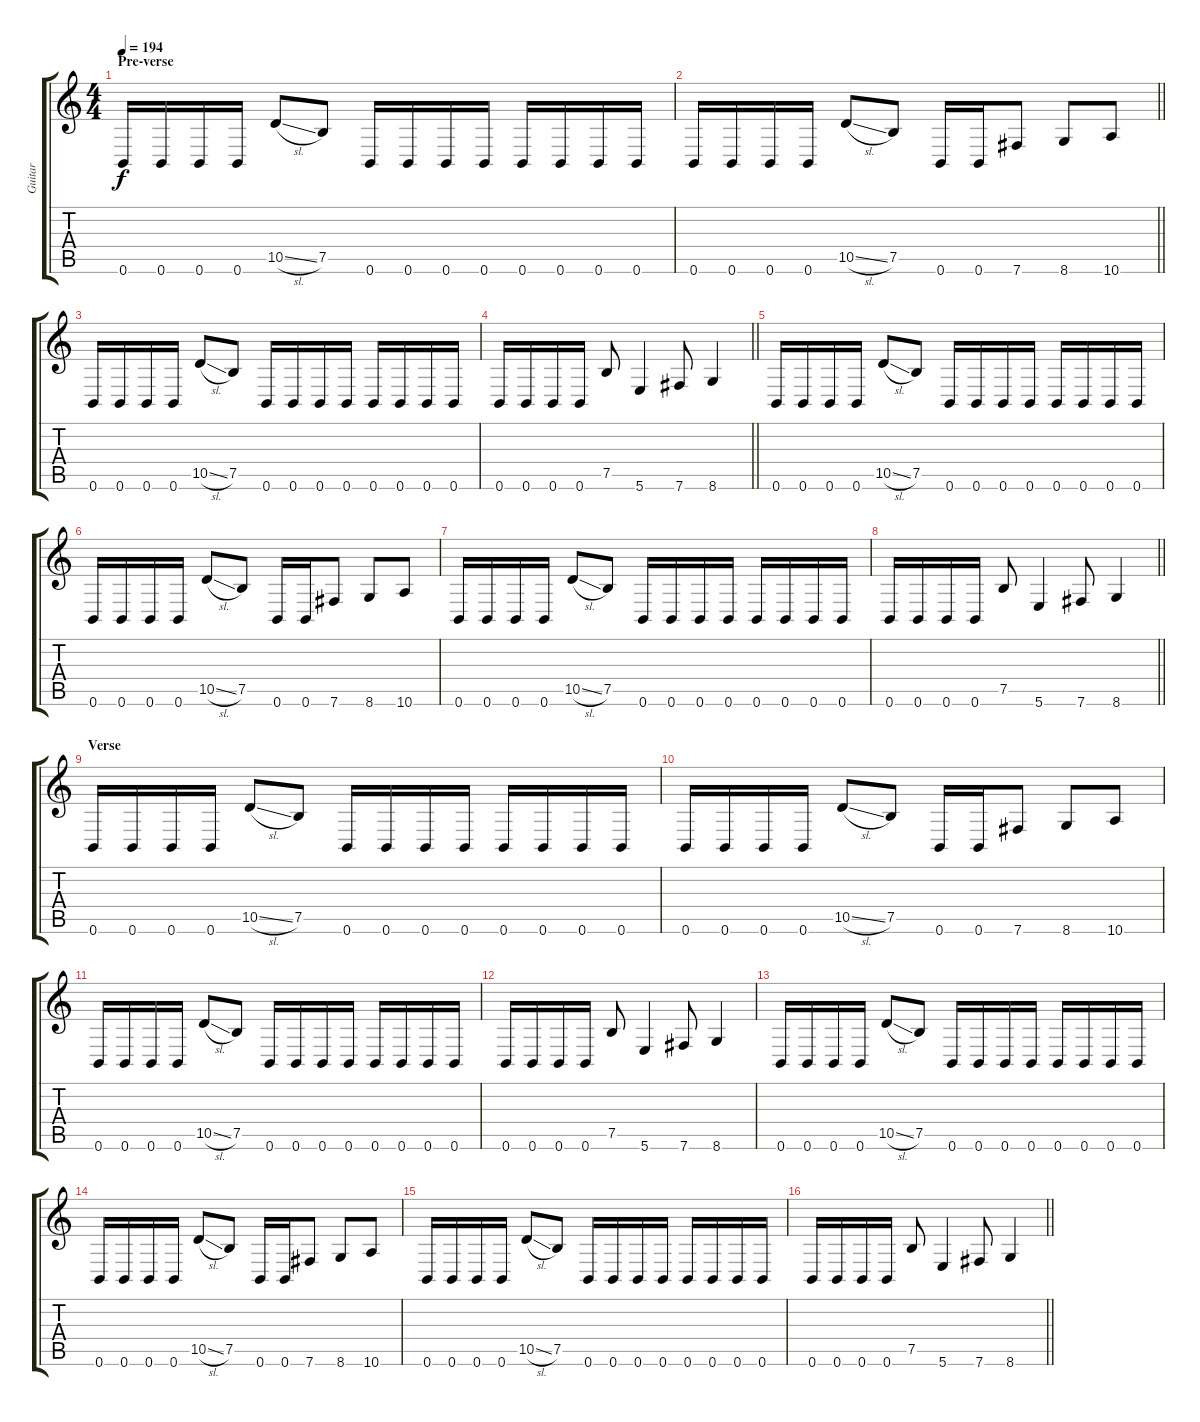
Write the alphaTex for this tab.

\track ("Guitar" "Guitar") {instrument distortionguitar}
\staff {score tabs}
\tuning (B3 Gb3 D3 A2 E2 B1) {hide}
\ts (4 4)
\section ("" "Pre-verse")
\tempo 194
\clef g2
\ks c
0.6.16{dy f} 0.6.16 0.6.16 0.6.16 10.5{sl}.8 7.5.8 0.6.16 0.6.16 0.6.16 0.6.16 0.6.16 0.6.16 0.6.16 0.6.16 |
\barLineRight lightlight
0.6.16 0.6.16 0.6.16 0.6.16 10.5{sl}.8 7.5.8 0.6.16 0.6.16 7.6.8 8.6.8 10.6.8 |
0.6.16 0.6.16 0.6.16 0.6.16 10.5{sl}.8 7.5.8 0.6.16 0.6.16 0.6.16 0.6.16 0.6.16 0.6.16 0.6.16 0.6.16 |
\barLineRight lightlight
0.6.16 0.6.16 0.6.16 0.6.16 7.5.8 5.6.4 7.6.8 8.6.4 |
0.6.16 0.6.16 0.6.16 0.6.16 10.5{sl}.8 7.5.8 0.6.16 0.6.16 0.6.16 0.6.16 0.6.16 0.6.16 0.6.16 0.6.16 |
0.6.16 0.6.16 0.6.16 0.6.16 10.5{sl}.8 7.5.8 0.6.16 0.6.16 7.6.8 8.6.8 10.6.8 |
0.6.16 0.6.16 0.6.16 0.6.16 10.5{sl}.8 7.5.8 0.6.16 0.6.16 0.6.16 0.6.16 0.6.16 0.6.16 0.6.16 0.6.16 |
\barLineRight lightlight
0.6.16 0.6.16 0.6.16 0.6.16 7.5.8 5.6.4 7.6.8 8.6.4 |
\section ("" "Verse")
0.6.16 0.6.16 0.6.16 0.6.16 10.5{sl}.8 7.5.8 0.6.16 0.6.16 0.6.16 0.6.16 0.6.16 0.6.16 0.6.16 0.6.16 |
0.6.16 0.6.16 0.6.16 0.6.16 10.5{sl}.8 7.5.8 0.6.16 0.6.16 7.6.8 8.6.8 10.6.8 |
0.6.16 0.6.16 0.6.16 0.6.16 10.5{sl}.8 7.5.8 0.6.16 0.6.16 0.6.16 0.6.16 0.6.16 0.6.16 0.6.16 0.6.16 |
0.6.16 0.6.16 0.6.16 0.6.16 7.5.8 5.6.4 7.6.8 8.6.4 |
0.6.16 0.6.16 0.6.16 0.6.16 10.5{sl}.8 7.5.8 0.6.16 0.6.16 0.6.16 0.6.16 0.6.16 0.6.16 0.6.16 0.6.16 |
0.6.16 0.6.16 0.6.16 0.6.16 10.5{sl}.8 7.5.8 0.6.16 0.6.16 7.6.8 8.6.8 10.6.8 |
0.6.16 0.6.16 0.6.16 0.6.16 10.5{sl}.8 7.5.8 0.6.16 0.6.16 0.6.16 0.6.16 0.6.16 0.6.16 0.6.16 0.6.16 |
\barLineRight lightlight
0.6.16 0.6.16 0.6.16 0.6.16 7.5.8 5.6.4 7.6.8 8.6.4
